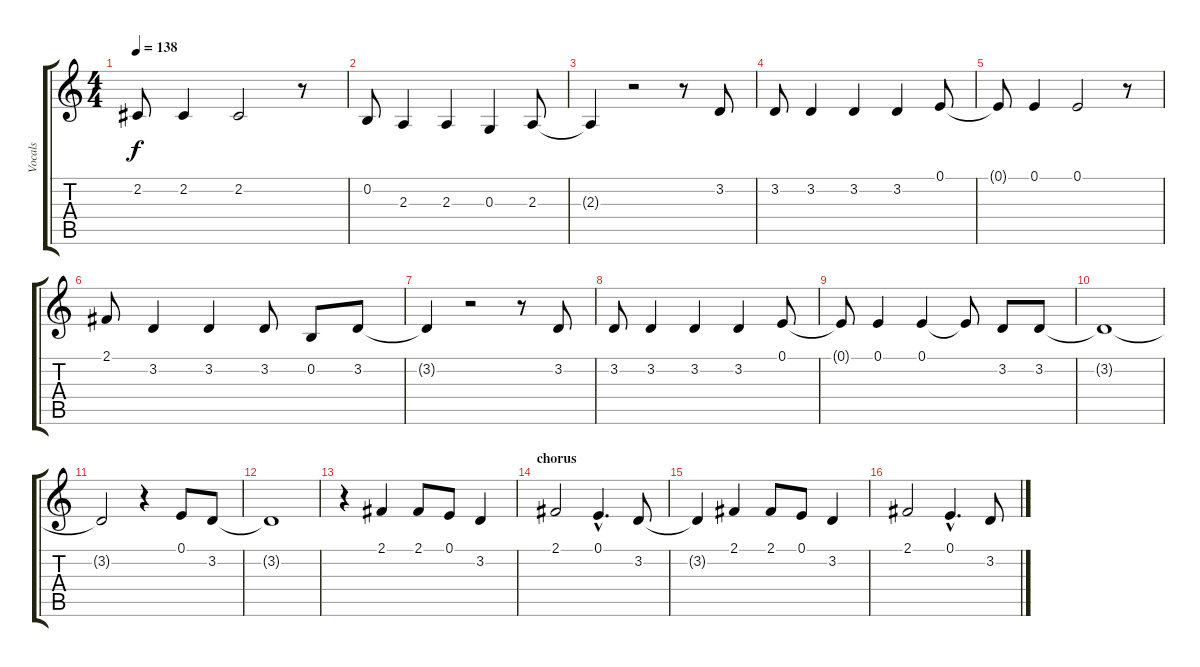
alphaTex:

\track ("Vocals" "Vocals") {instrument tenorsax}
\staff {score tabs}
\tuning (E4 B3 G3 D3 A2 E2) {hide}
\ts (4 4)
\tempo 138
\clef g2
\ks c
2.2{t}.8{dy f} 2.2.4 2.2.2 r.8 |
0.2.8 2.3.4 2.3.4 0.3.4 2.3.8 |
2.3{t}.4 r.2 r.8 3.2.8 |
3.2.8 3.2.4 3.2.4 3.2.4 0.1.8 |
0.1{t}.8 0.1.4 0.1.2 r.8 |
2.1.8 3.2.4 3.2.4 3.2.8 0.2.8 3.2.8 |
3.2{t}.4 r.2 r.8 3.2.8 |
3.2.8 3.2.4 3.2.4 3.2.4 0.1.8 |
0.1{t}.8 0.1.4 0.1.4 0.1{t}.8 3.2.8 3.2.8 |
3.2{t}.1 |
3.2{t}.2 r.4 0.1.8 3.2.8 |
3.2{t}.1 |
r.4 2.1.4 2.1.8 0.1.8 3.2.4 |
\section ("" "chorus")
2.1.2 0.1{hac}.4{d} 3.2.8 |
3.2{t}.4 2.1.4 2.1.8 0.1.8 3.2.4 |
2.1.2 0.1{hac}.4{d} 3.2.8
